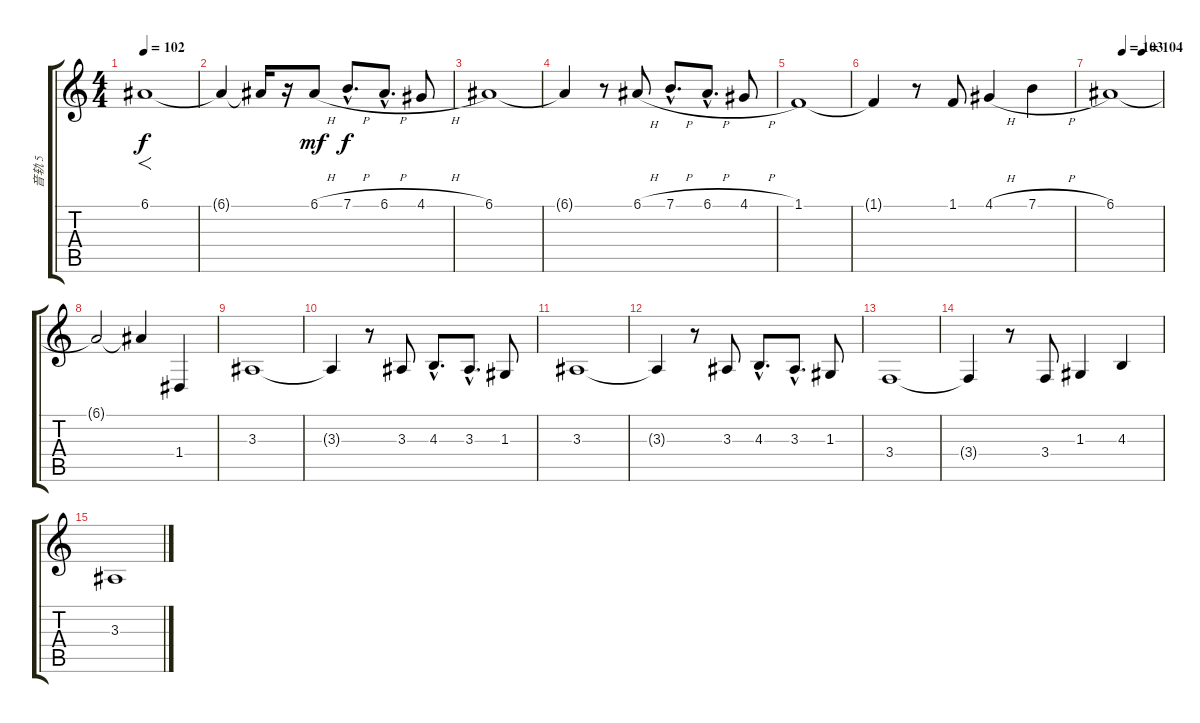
\track ("音轨 5" "音轨 5") {instrument choiraahs}
\staff {score tabs}
\tuning (E4 B3 G3 D3 A2 E2) {hide}
\ts (4 4)
\tempo 102
\clef g2
\ks c
6.1.1{f dy f} |
6.1{t}.4 6.1{t}.16 r.16 6.1{h}.8{dy mf} 7.1{h hac}.8{d dy f} 6.1{h hac}.8{d} 4.1{h}.8 |
6.1.1 |
6.1{t}.4 r.8 6.1{h}.8 7.1{h hac}.8{d} 6.1{h hac}.8{d} 4.1{h}.8 |
1.1.1 |
1.1{t}.4 r.8 1.1.8 4.1{h}.4 7.1{h}.4 |
\tempo (103 0.25)
\tempo (104 0.625)
6.1.1 |
6.1{t}.2 6.1{t}.4 1.4.4{instrument harmonica} |
3.3.1 |
3.3{t}.4 r.8 3.3.8 4.3{hac}.8{d} 3.3{hac}.8{d} 1.3.8 |
3.3.1 |
3.3{t}.4 r.8 3.3.8 4.3{hac}.8{d} 3.3{hac}.8{d} 1.3.8 |
3.4.1 |
3.4{t}.4 r.8 3.4.8 1.3.4 4.3.4 |
3.3.1
